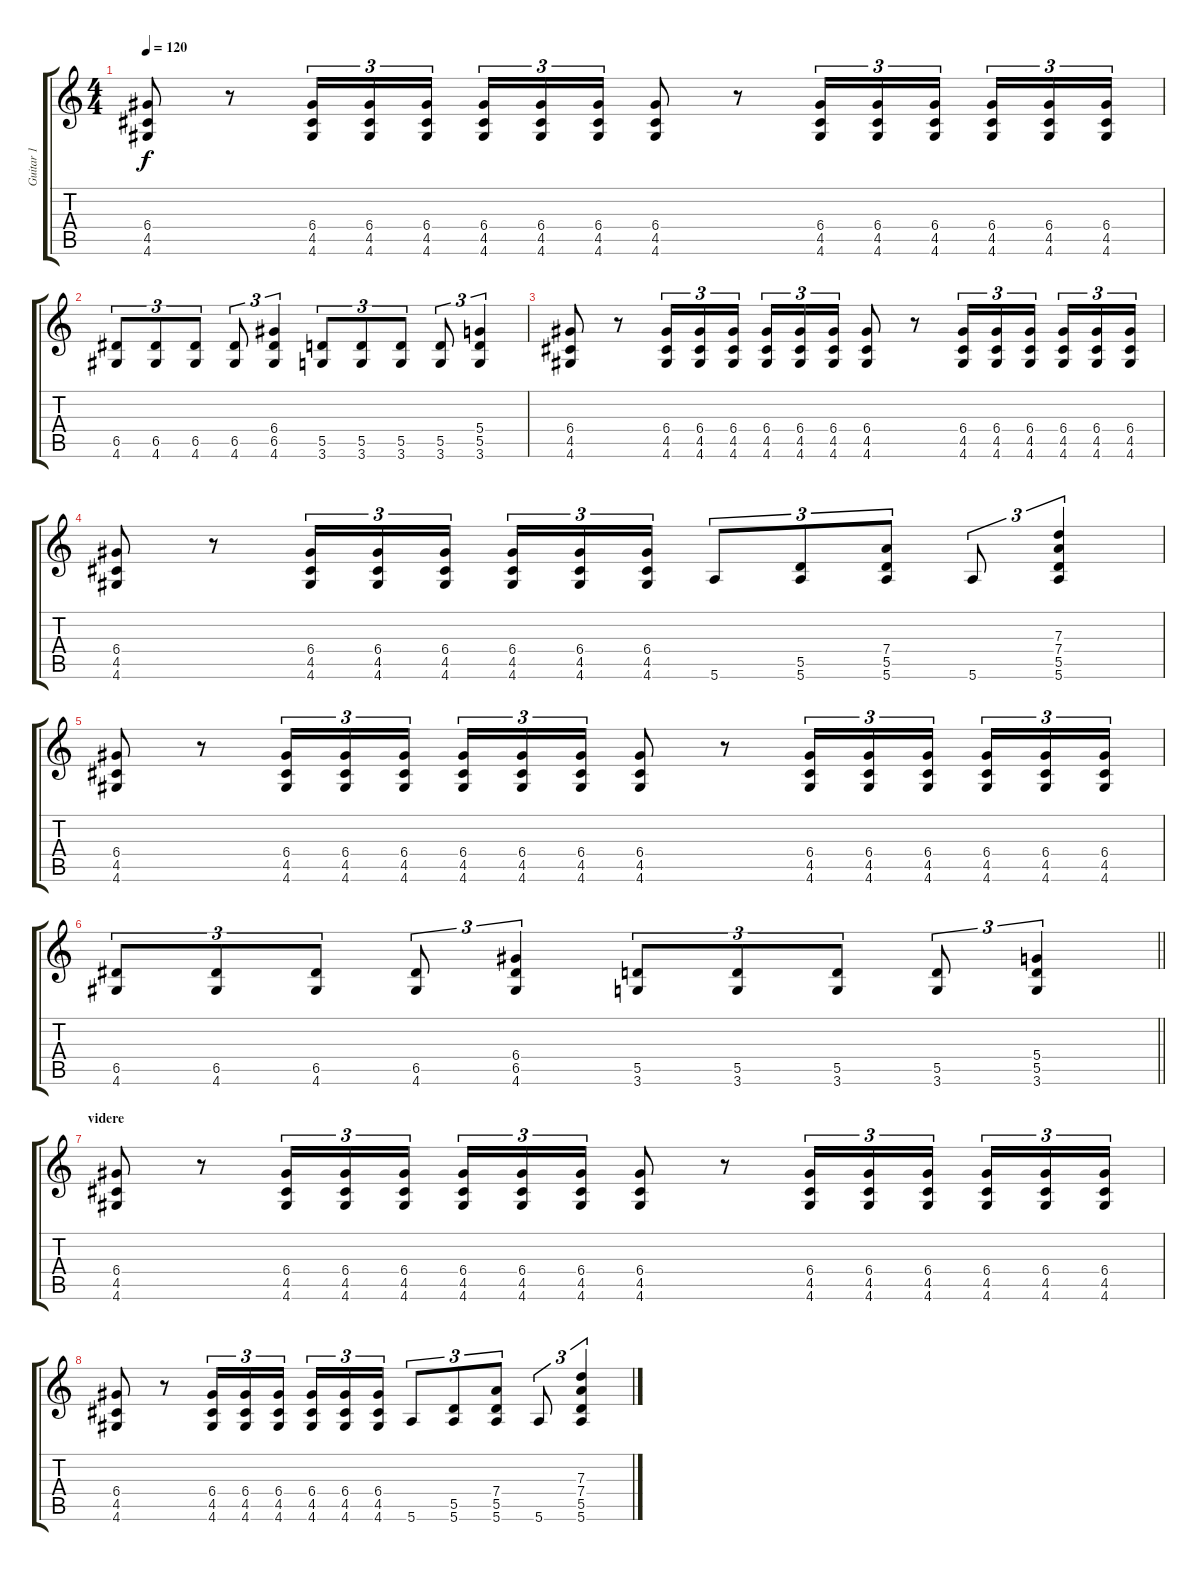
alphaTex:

\track ("Guitar 1" "Guitar 1") {instrument distortionguitar}
\staff {score tabs}
\tuning (E4 B3 G3 D3 A2 E2) {hide}
\ts (4 4)
\tempo 120
\clef g2
\ks c
(6.4 4.5 4.6).8{dy f} r.8 (6.4 4.5 4.6).16{tu (3 2)} (6.4 4.5 4.6).16{tu (3 2)} (6.4 4.5 4.6).16{tu (3 2) beam splitsecondary} (6.4 4.5 4.6).16{tu (3 2)} (6.4 4.5 4.6).16{tu (3 2)} (6.4 4.5 4.6).16{tu (3 2)} (6.4 4.5 4.6).8 r.8 (6.4 4.5 4.6).16{tu (3 2)} (6.4 4.5 4.6).16{tu (3 2)} (6.4 4.5 4.6).16{tu (3 2) beam splitsecondary} (6.4 4.5 4.6).16{tu (3 2)} (6.4 4.5 4.6).16{tu (3 2)} (6.4 4.5 4.6).16{tu (3 2)} |
(6.5 4.6).8{tu (3 2)} (6.5 4.6).8{tu (3 2)} (6.5 4.6).8{tu (3 2)} (6.5 4.6).8{tu (3 2)} (6.4 6.5 4.6).4{tu (3 2)} (5.5 3.6).8{tu (3 2)} (5.5 3.6).8{tu (3 2)} (5.5 3.6).8{tu (3 2)} (5.5 3.6).8{tu (3 2)} (5.4 5.5 3.6).4{tu (3 2)} |
(6.4 4.5 4.6).8 r.8 (6.4 4.5 4.6).16{tu (3 2)} (6.4 4.5 4.6).16{tu (3 2)} (6.4 4.5 4.6).16{tu (3 2) beam splitsecondary} (6.4 4.5 4.6).16{tu (3 2)} (6.4 4.5 4.6).16{tu (3 2)} (6.4 4.5 4.6).16{tu (3 2)} (6.4 4.5 4.6).8 r.8 (6.4 4.5 4.6).16{tu (3 2)} (6.4 4.5 4.6).16{tu (3 2)} (6.4 4.5 4.6).16{tu (3 2) beam splitsecondary} (6.4 4.5 4.6).16{tu (3 2)} (6.4 4.5 4.6).16{tu (3 2)} (6.4 4.5 4.6).16{tu (3 2)} |
(6.4 4.5 4.6).8 r.8 (6.4 4.5 4.6).16{tu (3 2)} (6.4 4.5 4.6).16{tu (3 2)} (6.4 4.5 4.6).16{tu (3 2) beam splitsecondary} (6.4 4.5 4.6).16{tu (3 2)} (6.4 4.5 4.6).16{tu (3 2)} (6.4 4.5 4.6).16{tu (3 2)} 5.6.8{tu (3 2)} (5.5 5.6).8{tu (3 2)} (7.4 5.5 5.6).8{tu (3 2)} 5.6.8{tu (3 2)} (7.3 7.4 5.5 5.6).4{tu (3 2)} |
(6.4 4.5 4.6).8 r.8 (6.4 4.5 4.6).16{tu (3 2)} (6.4 4.5 4.6).16{tu (3 2)} (6.4 4.5 4.6).16{tu (3 2) beam splitsecondary} (6.4 4.5 4.6).16{tu (3 2)} (6.4 4.5 4.6).16{tu (3 2)} (6.4 4.5 4.6).16{tu (3 2)} (6.4 4.5 4.6).8 r.8 (6.4 4.5 4.6).16{tu (3 2)} (6.4 4.5 4.6).16{tu (3 2)} (6.4 4.5 4.6).16{tu (3 2) beam splitsecondary} (6.4 4.5 4.6).16{tu (3 2)} (6.4 4.5 4.6).16{tu (3 2)} (6.4 4.5 4.6).16{tu (3 2)} |
\barLineRight lightlight
(6.5 4.6).8{tu (3 2)} (6.5 4.6).8{tu (3 2)} (6.5 4.6).8{tu (3 2)} (6.5 4.6).8{tu (3 2)} (6.4 6.5 4.6).4{tu (3 2)} (5.5 3.6).8{tu (3 2)} (5.5 3.6).8{tu (3 2)} (5.5 3.6).8{tu (3 2)} (5.5 3.6).8{tu (3 2)} (5.4 5.5 3.6).4{tu (3 2)} |
\section ("" "videre")
(6.4 4.5 4.6).8 r.8 (6.4 4.5 4.6).16{tu (3 2)} (6.4 4.5 4.6).16{tu (3 2)} (6.4 4.5 4.6).16{tu (3 2) beam splitsecondary} (6.4 4.5 4.6).16{tu (3 2)} (6.4 4.5 4.6).16{tu (3 2)} (6.4 4.5 4.6).16{tu (3 2)} (6.4 4.5 4.6).8 r.8 (6.4 4.5 4.6).16{tu (3 2)} (6.4 4.5 4.6).16{tu (3 2)} (6.4 4.5 4.6).16{tu (3 2) beam splitsecondary} (6.4 4.5 4.6).16{tu (3 2)} (6.4 4.5 4.6).16{tu (3 2)} (6.4 4.5 4.6).16{tu (3 2)} |
(6.4 4.5 4.6).8 r.8 (6.4 4.5 4.6).16{tu (3 2)} (6.4 4.5 4.6).16{tu (3 2)} (6.4 4.5 4.6).16{tu (3 2) beam splitsecondary} (6.4 4.5 4.6).16{tu (3 2)} (6.4 4.5 4.6).16{tu (3 2)} (6.4 4.5 4.6).16{tu (3 2)} 5.6.8{tu (3 2)} (5.5 5.6).8{tu (3 2)} (7.4 5.5 5.6).8{tu (3 2)} 5.6.8{tu (3 2)} (7.3 7.4 5.5 5.6).4{tu (3 2)}
